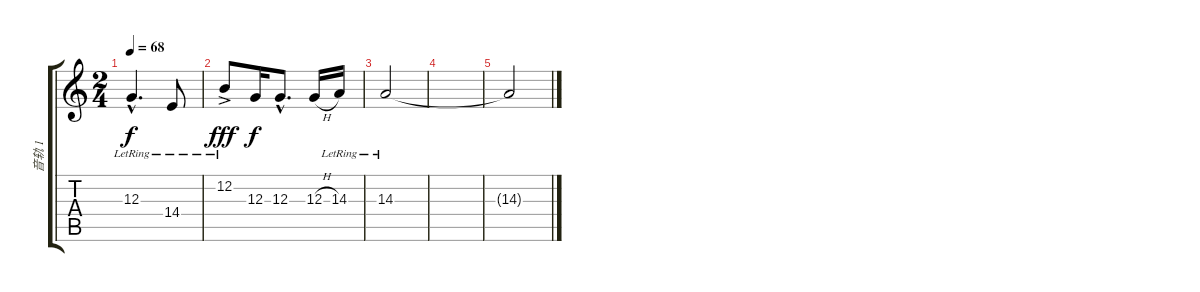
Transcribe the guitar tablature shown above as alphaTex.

\track ("音轨 1" "音轨 1") {instrument electricgrandpiano}
\staff {score tabs}
\tuning (E4 B3 G3 D3 A2 E2) {hide}
\ts (2 4)
\tempo 68
\clef g2
\ks c
12.3{hac lr}.4{d dy f volume 13} 14.4{lr}.8{volume 11} |
12.2{ac lr}.8{dy fff volume 14} 12.3.16{dy f} 12.3{hac}.8{d volume 11} 12.3{h}.16{volume 12} 14.3{lr}.16{volume 11} |
14.3{lr}.2{volume 11} |
|
14.3{t}.2
